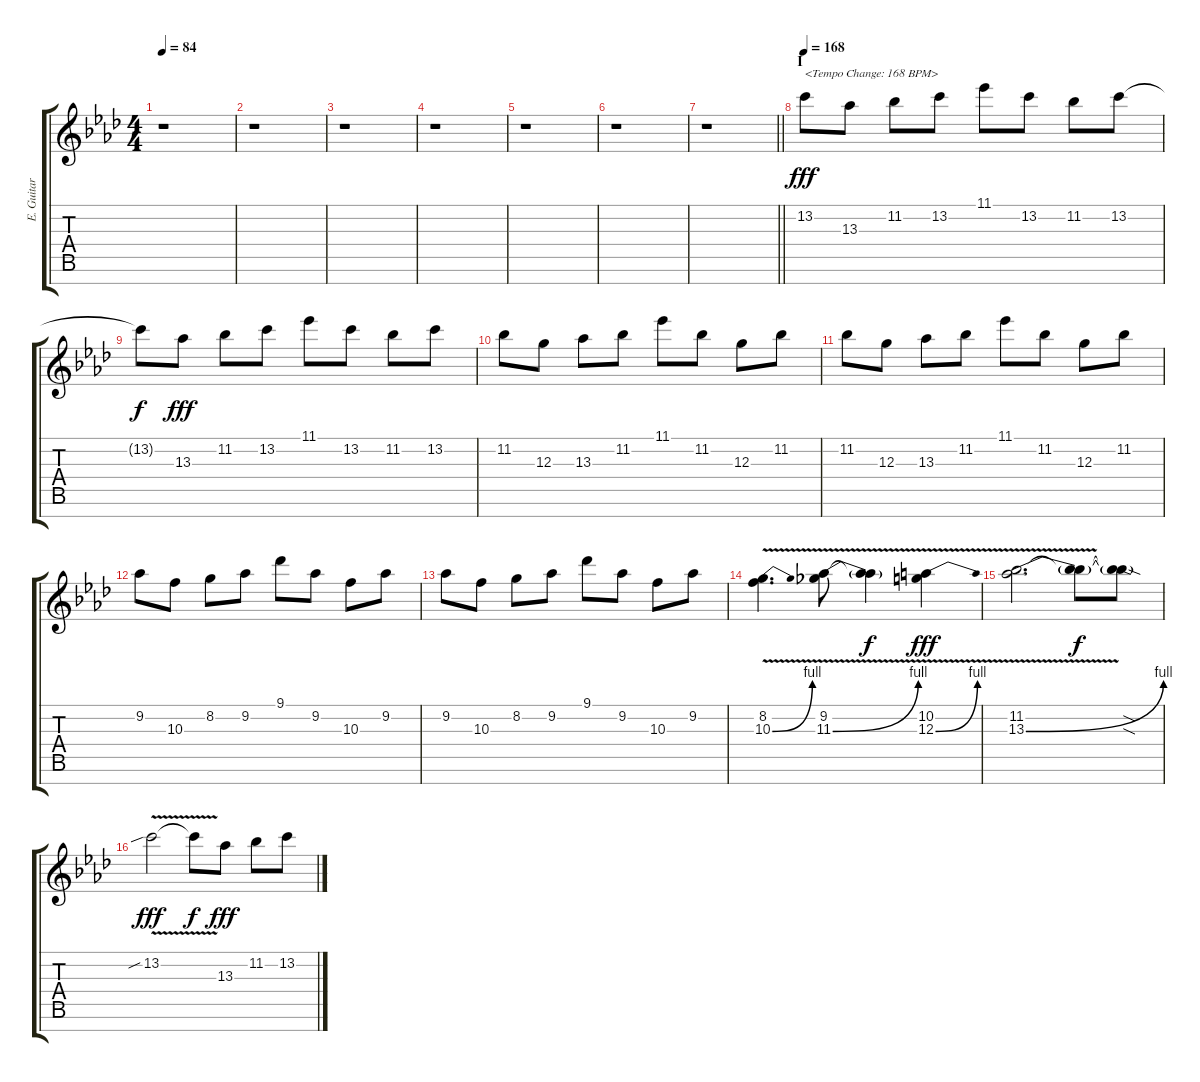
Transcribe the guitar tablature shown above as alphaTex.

\track ("E. Guitar III" "E. Guitar ") {instrument overdrivenguitar}
\staff {score tabs}
\tuning (E4 B3 G3 D3 A2 E2 B1) {hide}
\ts (4 4)
\tempo 84
\clef g2
\ks ab
r.1{dy f} |
r.1 |
r.1 |
r.1 |
r.1 |
r.1 |
\barLineRight lightlight
r.1 |
\section ("" "I")
\tempo 168
13.2.8{txt "<Tempo Change: 168 BPM>" dy fff} 13.3.8 11.2.8 13.2.8 11.1.8 13.2.8 11.2.8 13.2.8 |
13.2{t}.8{dy f} 13.3.8{dy fff} 11.2.8 13.2.8 11.1.8 13.2.8 11.2.8 13.2.8 |
11.2.8 12.3.8 13.3.8 11.2.8 11.1.8 11.2.8 12.3.8 11.2.8 |
11.2.8 12.3.8 13.3.8 11.2.8 11.1.8 11.2.8 12.3.8 11.2.8 |
9.2.8 10.3.8 8.2.8 9.2.8 9.1.8 9.2.8 10.3.8 9.2.8 |
9.2.8 10.3.8 8.2.8 9.2.8 9.1.8 9.2.8 10.3.8 9.2.8 |
(8.2{v} 10.3{be (bend 0 0 60 4) v}).4{d} (9.2{v} 11.3{be (bend 0 0 60 4) v}).8 (9.2{t} 11.3{t}).4{dy f} (10.2{v} 12.3{be (bend 0 0 60 4) v}).4{dy fff} |
(11.2{v} 13.3{be (bend 0 0 60 4) v}).2{d} (11.2{t} 13.3{t}).8{dy f} (11.2{sod t} 13.3{sod t}).8 |
13.2{v sib}.2{dy fff} 13.2{t}.8{dy f} 13.3.8{dy fff} 11.2.8 13.2.8
